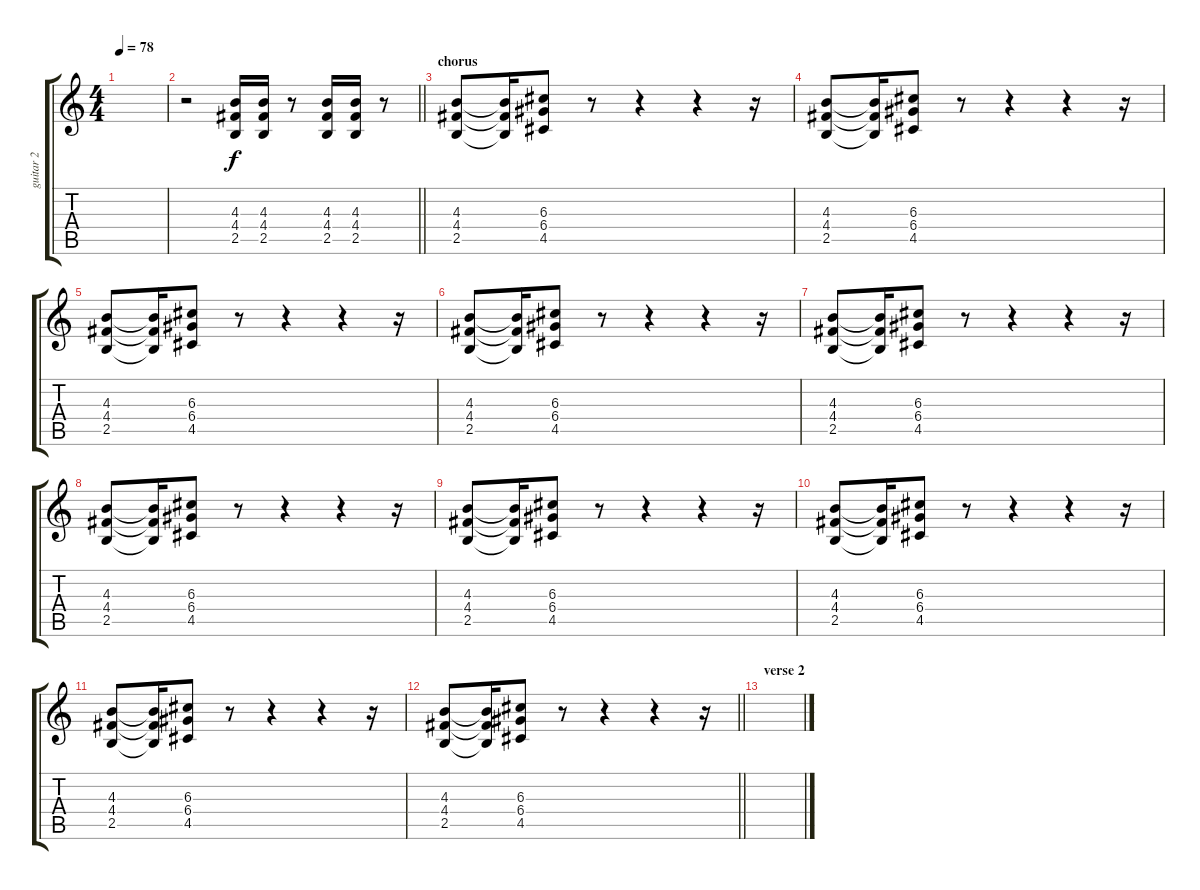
\track ("guitar 2" "guitar 2") {instrument overdrivenguitar}
\staff {score tabs}
\tuning (E4 B3 G3 D3 A2 E2) {hide}
\ts (4 4)
\tempo 78
\clef g2
\ks c
|
\barLineRight lightlight
r.2 (4.3 4.4 2.5).16 (4.3 4.4 2.5).16 r.8 (4.3 4.4 2.5).16 (4.3 4.4 2.5).16 r.8 |
\section ("" "chorus")
(4.3 4.4 2.5).8 (4.3{t} 4.4{t} 2.5{t}).16 (6.3 6.4 4.5).8 r.8 r.4 r.4 r.16 |
(4.3 4.4 2.5).8 (4.3{t} 4.4{t} 2.5{t}).16 (6.3 6.4 4.5).8 r.8 r.4 r.4 r.16 |
(4.3 4.4 2.5).8 (4.3{t} 4.4{t} 2.5{t}).16 (6.3 6.4 4.5).8 r.8 r.4 r.4 r.16 |
(4.3 4.4 2.5).8 (4.3{t} 4.4{t} 2.5{t}).16 (6.3 6.4 4.5).8 r.8 r.4 r.4 r.16 |
(4.3 4.4 2.5).8 (4.3{t} 4.4{t} 2.5{t}).16 (6.3 6.4 4.5).8 r.8 r.4 r.4 r.16 |
(4.3 4.4 2.5).8 (4.3{t} 4.4{t} 2.5{t}).16 (6.3 6.4 4.5).8 r.8 r.4 r.4 r.16 |
(4.3 4.4 2.5).8 (4.3{t} 4.4{t} 2.5{t}).16 (6.3 6.4 4.5).8 r.8 r.4 r.4 r.16 |
(4.3 4.4 2.5).8 (4.3{t} 4.4{t} 2.5{t}).16 (6.3 6.4 4.5).8 r.8 r.4 r.4 r.16 |
(4.3 4.4 2.5).8 (4.3{t} 4.4{t} 2.5{t}).16 (6.3 6.4 4.5).8 r.8 r.4 r.4 r.16 |
\barLineRight lightlight
(4.3 4.4 2.5).8 (4.3{t} 4.4{t} 2.5{t}).16 (6.3 6.4 4.5).8 r.8 r.4 r.4 r.16 |
\section ("" "verse 2")
